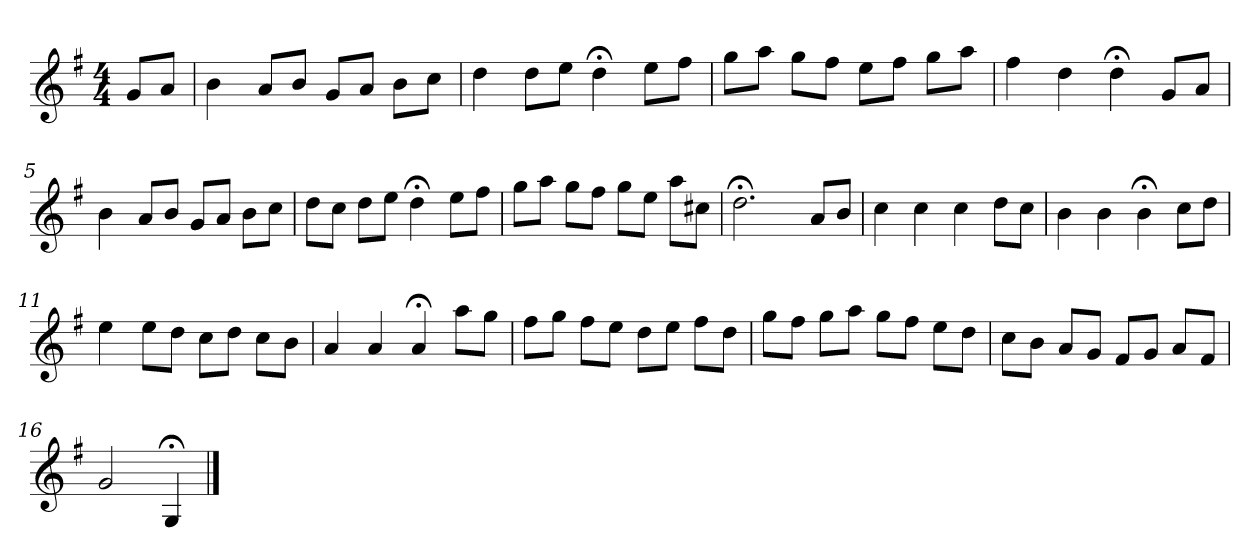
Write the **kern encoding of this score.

**kern
*part1
*staff1
*k[f#]
*G:
*M4/4
*MM120
=
8gL
8aJ
=1
4b
8aL
8bJ
8gL
8aJ
8bL
8ccJ
=2
4dd
8ddL
8eeJ
4dd;<
8eeL
8ff#J
=3
8ggL
8aaJ
8ggL
8ff#J
8eeL
8ff#J
8ggL
8aaJ
=4
4ff#
4dd
4dd;<
8gL
8aJ
=5
4b
8aL
8bJ
8gL
8aJ
8bL
8ccJ
=6
8ddL
8ccJ
8ddL
8eeJ
4dd;<
8eeL
8ff#J
=7
8ggL
8aaJ
8ggL
8ff#J
8ggL
8eeJ
8aaL
8cc#XJ
=8
2.dd;<
8aL
8bJ
=9
4cc
4cc
4cc
8ddL
8ccJ
=10
4b
4b
4b;<
8ccL
8ddJ
=11
4ee
8eeL
8ddJ
8ccL
8ddJ
8ccL
8bJ
=12
4a
4a
4a;<
8aaL
8ggJ
=13
8ff#L
8ggJ
8ff#L
8eeJ
8ddL
8eeJ
8ff#L
8ddJ
=14
8ggL
8ff#J
8ggL
8aaJ
8ggL
8ff#J
8eeL
8ddJ
=15
8ccL
8bJ
8aL
8gJ
8f#L
8gJ
8aL
8f#J
=16
2g
4G;<
==
*-
